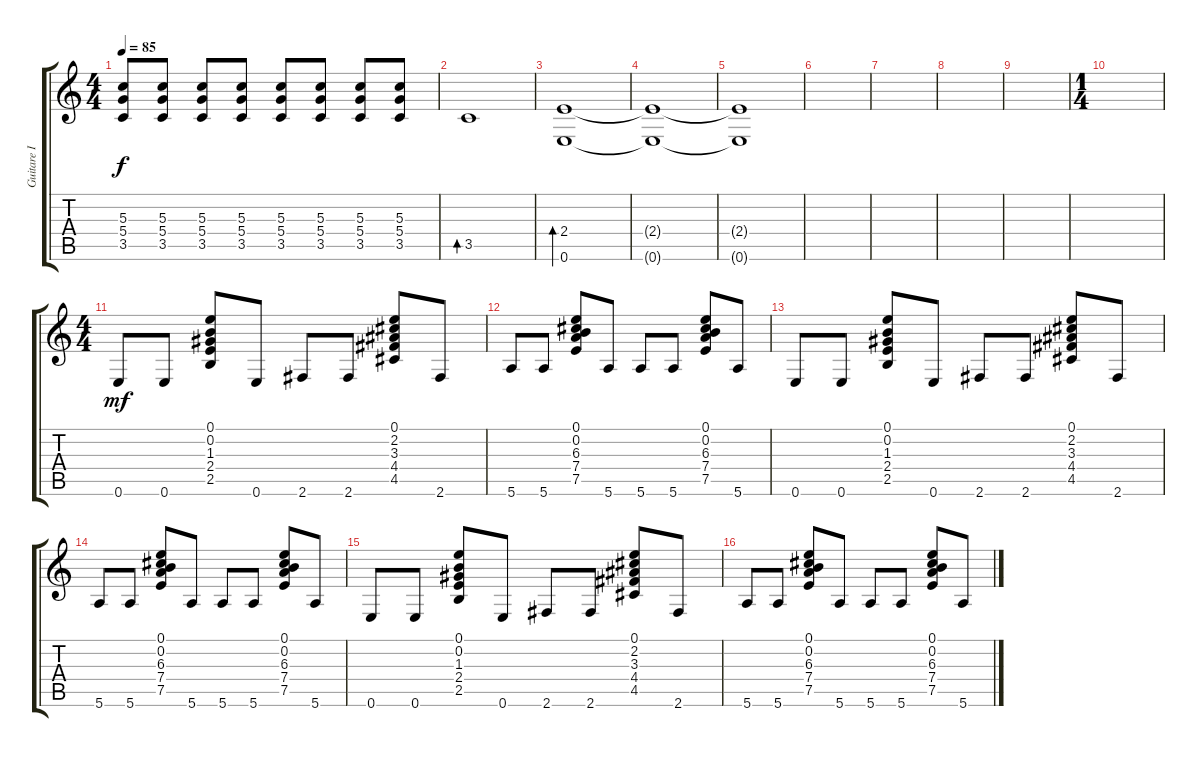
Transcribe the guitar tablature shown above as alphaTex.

\track ("Guitare I" "Guitare I") {instrument overdrivenguitar}
\staff {score tabs}
\tuning (E4 B3 G3 D3 A2 E2) {hide}
\ts (4 4)
\tempo 85
\clef g2
\ks c
(5.3 5.4 3.5).8{dy f} (5.3 5.4 3.5).8 (5.3 5.4 3.5).8 (5.3 5.4 3.5).8 (5.3 5.4 3.5).8 (5.3 5.4 3.5).8 (5.3 5.4 3.5).8 (5.3 5.4 3.5).8 |
3.5.1{bd 240} |
(2.4 0.6).1{bd 240} |
(2.4{t} 0.6{t}).1 |
(2.4{t} 0.6{t}).1 |
|
|
|
|
\ts (1 4)
|
\ts (4 4)
0.6.8{dy mf} 0.6.8 (0.1 0.2 1.3 2.4 2.5).8 0.6.8 2.6.8 2.6.8 (0.1 2.2 3.3 4.4 4.5).8 2.6.8 |
5.6.8 5.6.8 (0.1 0.2 6.3 7.4 7.5).8 5.6.8 5.6.8 5.6.8 (0.1 0.2 6.3 7.4 7.5).8 5.6.8 |
0.6.8 0.6.8 (0.1 0.2 1.3 2.4 2.5).8 0.6.8 2.6.8 2.6.8 (0.1 2.2 3.3 4.4 4.5).8 2.6.8 |
5.6.8 5.6.8 (0.1 0.2 6.3 7.4 7.5).8 5.6.8 5.6.8 5.6.8 (0.1 0.2 6.3 7.4 7.5).8 5.6.8 |
0.6.8 0.6.8 (0.1 0.2 1.3 2.4 2.5).8 0.6.8 2.6.8 2.6.8 (0.1 2.2 3.3 4.4 4.5).8 2.6.8 |
5.6.8 5.6.8 (0.1 0.2 6.3 7.4 7.5).8 5.6.8 5.6.8 5.6.8 (0.1 0.2 6.3 7.4 7.5).8 5.6.8
